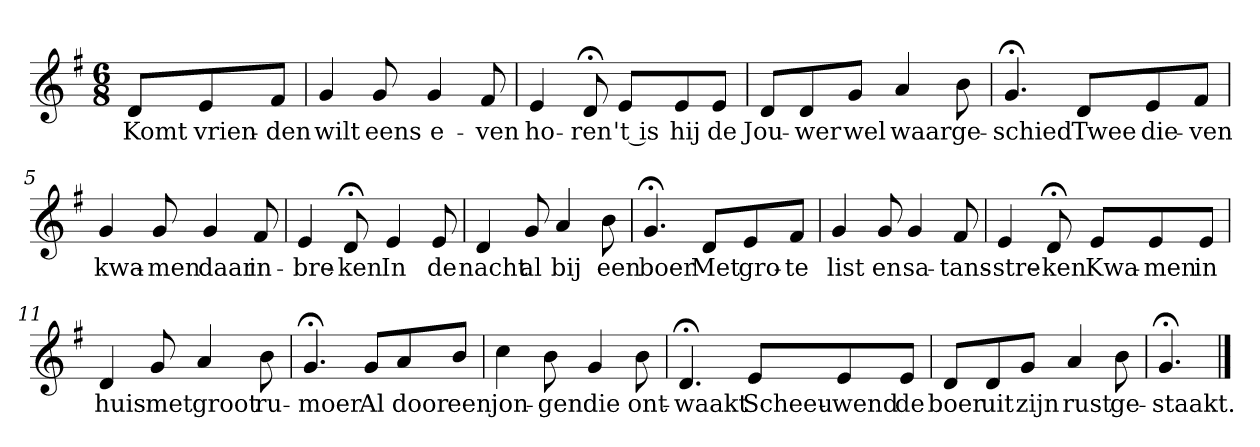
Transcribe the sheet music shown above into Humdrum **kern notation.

**kern	**text
*part1	*part1
*staff1	*staff1
*k[f#]	*
*G:	*
*M6/8	*
*MM120	*
=	=
8dL	Komt
8e	vrien-
8f#J	-den
=1	=1
4g	wilt
8g	eens
4g	e-
8f#	-ven
=2	=2
4e	ho-
8d;<	-ren
8eL	't is
8e	hij
8eJ	de
=3	=3
8dL	Jou-
8d	-wer
8gJ	wel
4a	waar
8b	ge-
=4	=4
4.g;<	-schied
8dL	Twee
8e	die-
8f#J	-ven
=5	=5
4g	kwa-
8g	-men
4g	daar
8f#	in-
=6	=6
4e	-bre-
8d;<	-ken
4e	In
8e	de
=7	=7
4d	nacht
8g	al
4a	bij
8b	een
=8	=8
4.g;<	boer
8dL	Met
8e	gro-
8f#J	-te
=9	=9
4g	list
8g	en
4g	sa-
8f#	-tans-
=10	=10
4e	-stre-
8d;<	-ken
8eL	Kwa-
8e	-men
8eJ	in
=11	=11
4d	huis
8g	met
4a	groot
8b	ru-
=12	=12
4.g;<	-moer
8gL	Al
8a	door
8bJ	een
=13	=13
4cc	jon-
8b	-gen
4g	die
8b	ont-
=14	=14
4.d;<	-waakt
8eL	Scheeu-
8e	-wend
8eJ	de
=15	=15
8dL	boer
8d	uit
8gJ	zijn
4a	rust
8b	ge-
=16	=16
4.g;<	-staakt.
==	==
*-	*-
